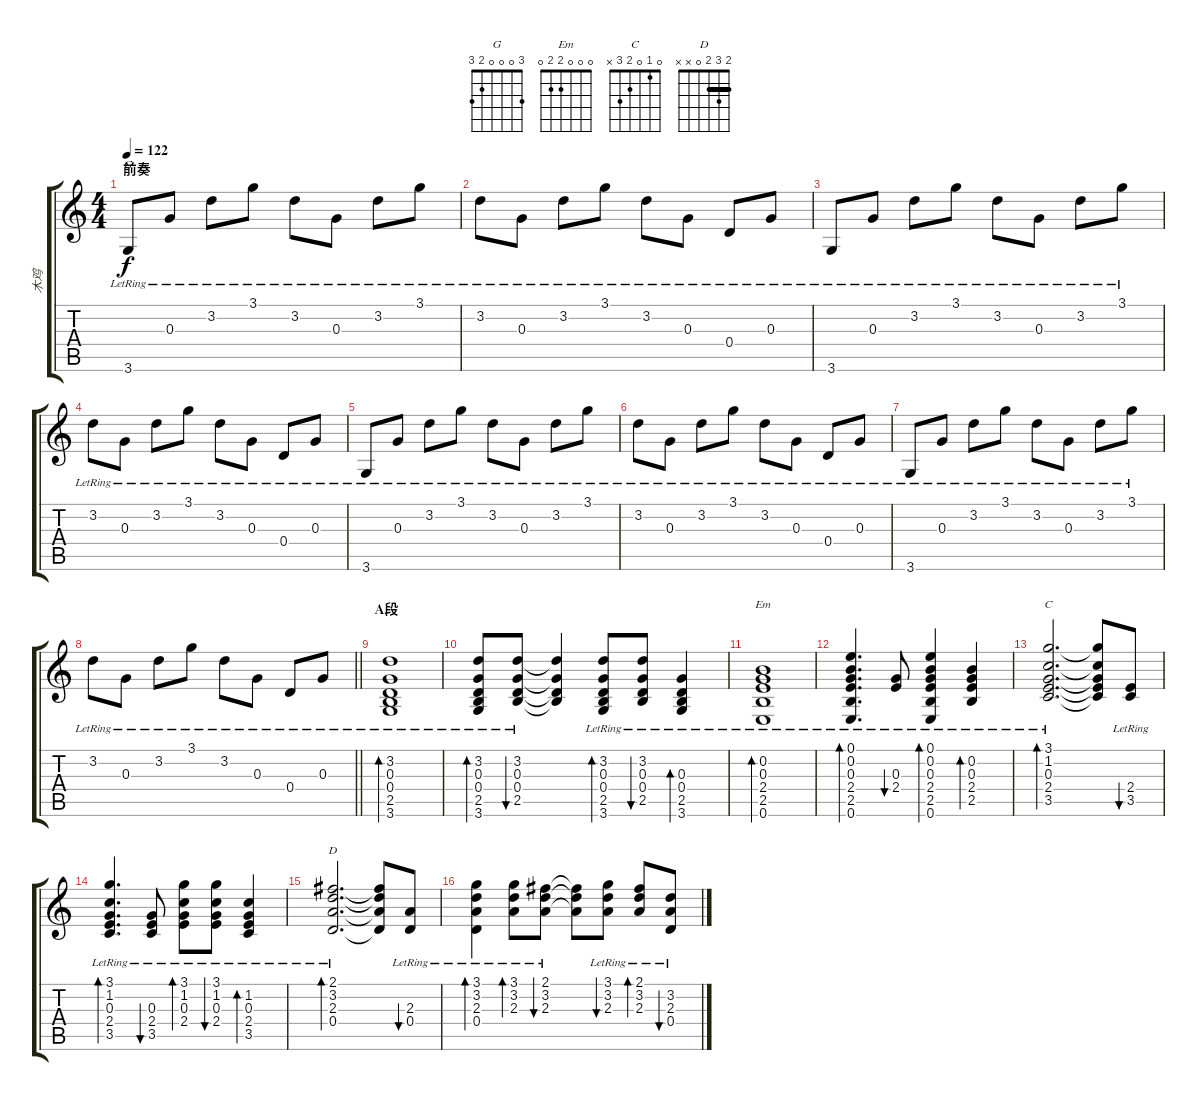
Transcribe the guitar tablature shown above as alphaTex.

\track ("木鸡" "木鸡") {instrument acousticguitarsteel}
\staff {score tabs}
\tuning (E4 B3 G3 D3 A2 E2) {hide}
\chord ("G" 3 0 0 0 2 3)
\chord ("Em" 0 0 0 2 2 0)
\chord ("C" 0 1 0 2 3 x)
\chord ("D" 2 3 2 0 x x) {barre 2}
\ts (4 4)
\section ("" "前奏")
\tempo 122
\clef g2
\ks c
3.6{lr}.8{ch "G" dy f instrument acousticguitarsteel} 0.3{lr}.8 3.2{lr}.8 3.1{lr}.8 3.2{lr}.8 0.3{lr}.8 3.2{lr}.8 3.1{lr}.8 |
3.2{lr}.8 0.3{lr}.8 3.2{lr}.8 3.1{lr}.8 3.2{lr}.8 0.3{lr}.8 0.4{lr}.8 0.3{lr}.8 |
3.6{lr}.8 0.3{lr}.8 3.2{lr}.8 3.1{lr}.8 3.2{lr}.8 0.3{lr}.8 3.2{lr}.8 3.1{lr}.8 |
3.2{lr}.8 0.3{lr}.8 3.2{lr}.8 3.1{lr}.8 3.2{lr}.8 0.3{lr}.8 0.4{lr}.8 0.3{lr}.8 |
3.6{lr}.8 0.3{lr}.8 3.2{lr}.8 3.1{lr}.8 3.2{lr}.8 0.3{lr}.8 3.2{lr}.8 3.1{lr}.8 |
3.2{lr}.8 0.3{lr}.8 3.2{lr}.8 3.1{lr}.8 3.2{lr}.8 0.3{lr}.8 0.4{lr}.8 0.3{lr}.8 |
3.6{lr}.8 0.3{lr}.8 3.2{lr}.8 3.1{lr}.8 3.2{lr}.8 0.3{lr}.8 3.2{lr}.8 3.1{lr}.8 |
\barLineRight lightlight
3.2{lr}.8 0.3{lr}.8 3.2{lr}.8 3.1{lr}.8 3.2{lr}.8 0.3{lr}.8 0.4{lr}.8 0.3{lr}.8 |
\section ("" "A段")
(3.2{lr} 0.3{lr} 0.4{lr} 2.5{lr} 3.6{lr}).1{bd 30} |
(3.2{lr} 0.3{lr} 0.4{lr} 2.5{lr} 3.6{lr}).8{bd 30} (3.2{lr} 0.3{lr} 0.4{lr} 2.5{lr}).8{bu 30} (3.2{t} 0.3{t} 0.4{t} 2.5{t}).4 (3.2{lr} 0.3{lr} 0.4{lr} 2.5{lr} 3.6{lr}).8{bd 30} (3.2{lr} 0.3{lr} 0.4{lr} 2.5{lr}).8{bu 30} (0.3{lr} 0.4{lr} 2.5{lr} 3.6{lr}).4{bd 30} |
(0.2{lr} 0.3{lr} 2.4{lr} 2.5{lr} 0.6{lr}).1{bd 30 ch "Em"} |
(0.1{lr} 0.2{lr} 0.3{lr} 2.4{lr} 2.5{lr} 0.6{lr}).4{d bd 30} (0.3{lr} 2.4{lr}).8{bu 30} (0.1{lr} 0.2{lr} 0.3{lr} 2.4{lr} 2.5{lr} 0.6{lr}).4{bd 30} (0.2{lr} 0.3{lr} 2.4{lr} 2.5{lr}).4{bd 30} |
(3.1{lr} 1.2{lr} 0.3{lr} 2.4{lr} 3.5{lr}).2{d bd 30 ch "C"} (3.1{t} 1.2{t} 0.3{t} 2.4{t} 3.5{t}).8 (2.4{lr} 3.5{lr}).8{bu 30} |
(3.1{lr} 1.2{lr} 0.3{lr} 2.4{lr} 3.5{lr}).4{d bd 30} (0.3{lr} 2.4{lr} 3.5{lr}).8{bu 30} (3.1{lr} 1.2{lr} 0.3{lr} 2.4{lr}).8{bd 30} (3.1{lr} 1.2{lr} 0.3{lr} 2.4{lr}).8{bu 30} (1.2{lr} 0.3{lr} 2.4{lr} 3.5{lr}).4{bd 30} |
(2.1{lr} 3.2{lr} 2.3{lr} 0.4{lr}).2{d bd 30 ch "D"} (2.1{t} 3.2{t} 2.3{t} 0.4{t}).8 (2.3{lr} 0.4{lr}).8{bu 30} |
(3.1{lr} 3.2{lr} 2.3{lr} 0.4{lr}).4{bd 30} (3.1{lr} 3.2{lr} 2.3{lr}).8{bd 30} (2.1{lr} 3.2{lr} 2.3{lr}).8{bu 30} (2.1{t} 3.2{t} 2.3{t}).8 (3.1{lr} 3.2{lr} 2.3{lr}).8{bu 30} (2.1{lr} 3.2{lr} 2.3{lr}).8{bd 30} (3.2{lr} 2.3{lr} 0.4{lr}).8{bu 30}
